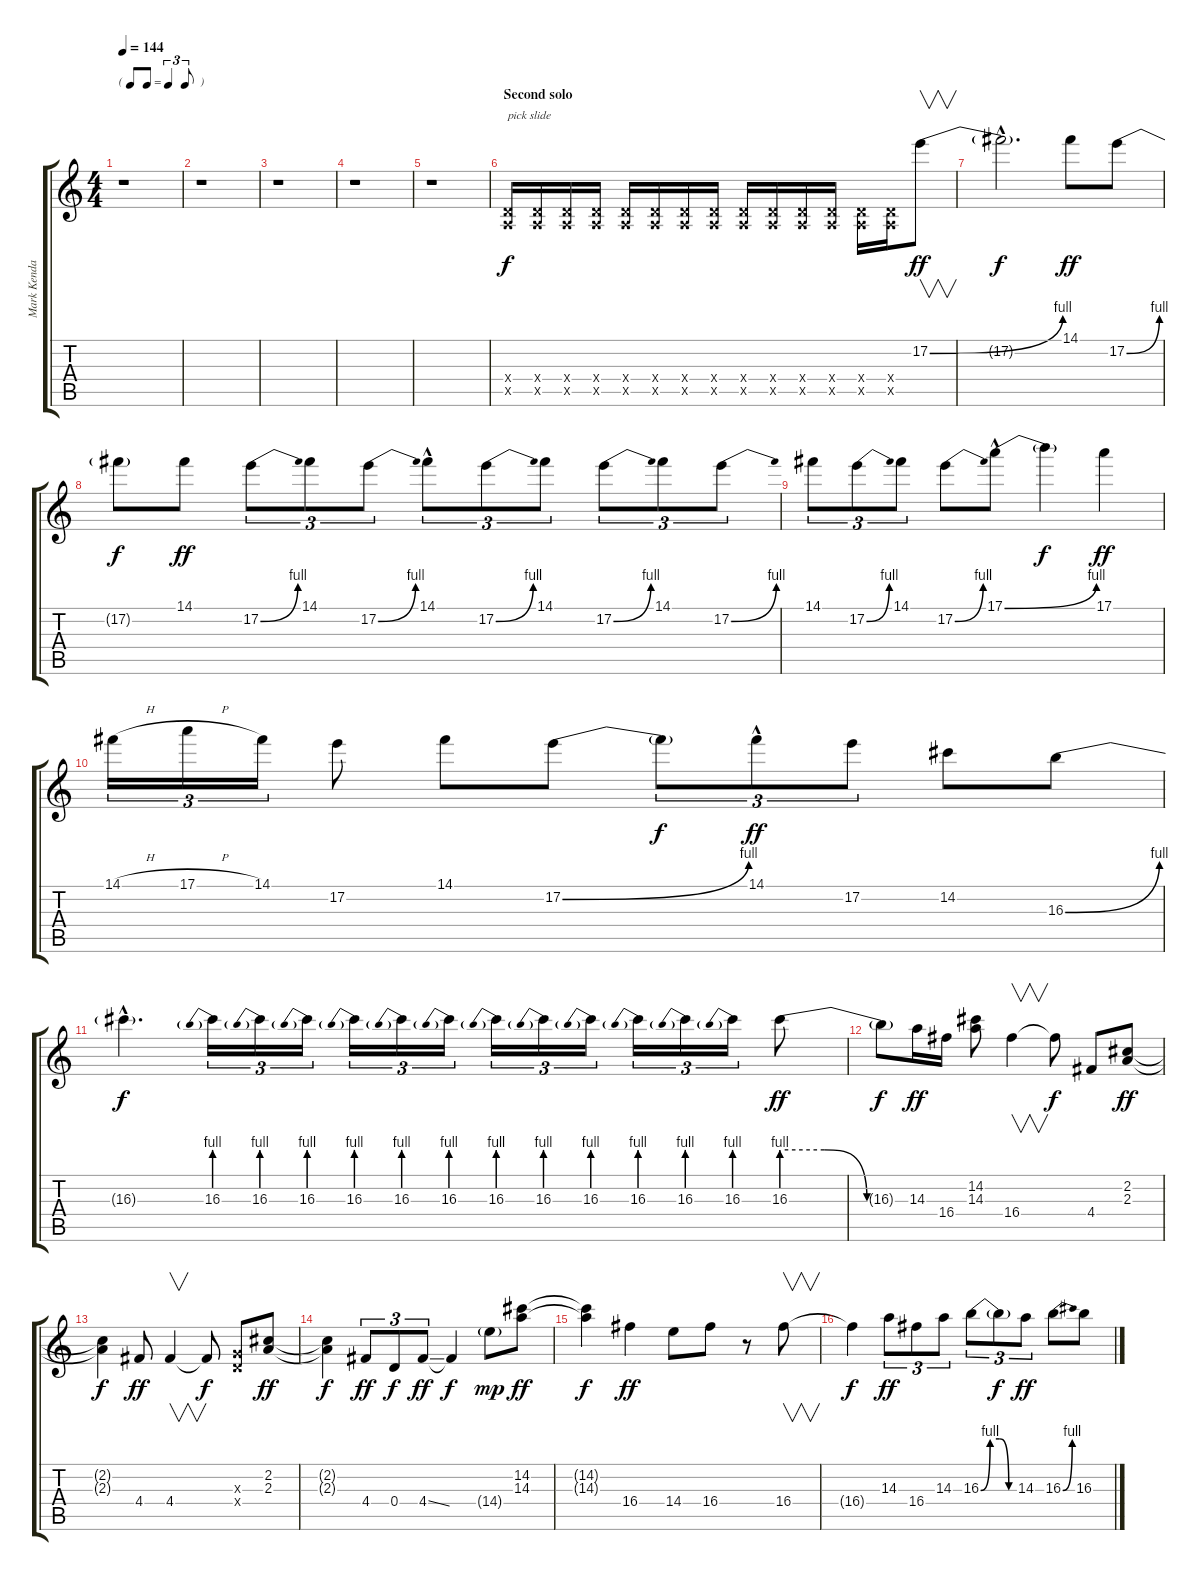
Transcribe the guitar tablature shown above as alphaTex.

\track ("Mark Kendall (disto)" "Mark Kenda") {instrument distortionguitar}
\staff {score tabs}
\tuning (E4 B3 G3 D3 A2 E2) {hide}
\ts (4 4)
\tf triplet8th
\tempo 144
\clef g2
\ks c
r.1{dy ff} |
r.1 |
r.1 |
r.1 |
r.1 |
\section ("" "Second solo")
(0.4{x} 0.5{x}).16{txt "pick slide" dy f} (0.4{x} 0.5{x}).16 (0.4{x} 0.5{x}).16 (0.4{x} 0.5{x}).16 (0.4{x} 0.5{x}).16 (0.4{x} 0.5{x}).16 (0.4{x} 0.5{x}).16 (0.4{x} 0.5{x}).16 (0.4{x} 0.5{x}).16 (0.4{x} 0.5{x}).16 (0.4{x} 0.5{x}).16 (0.4{x} 0.5{x}).16 (0.4{x} 0.5{x}).16 (0.4{x} 0.5{x}).16 17.2{be (bend 0 0 60 4)}.8{v dy ff} |
17.2{hac t}.2{d dy f} 14.1.8{dy ff} 17.2{be (bend 0 0 60 4)}.8 |
17.2{t}.8{dy f} 14.1.8{dy ff} 17.2{be (bend 0 0 60 4)}.8{tu (3 2)} 14.1.8{tu (3 2)} 17.2{be (bend 0 0 60 4)}.8{tu (3 2)} 14.1{hac}.8{tu (3 2)} 17.2{be (bend 0 0 60 4)}.8{tu (3 2)} 14.1.8{tu (3 2)} 17.2{be (bend 0 0 60 4)}.8{tu (3 2)} 14.1.8{tu (3 2)} 17.2{be (bend 0 0 60 4)}.8{tu (3 2)} |
14.1.8{tu (3 2)} 17.2{be (bend 0 0 60 4)}.8{tu (3 2)} 14.1.8{tu (3 2)} 17.2{be (bend 0 0 60 4)}.8 17.1{be (bend 0 0 60 4) hac}.8 17.1{t}.4{dy f} 17.1.4{dy ff} |
14.1{h}.16{tu (3 2)} 17.1{h}.16{tu (3 2)} 14.1.16{tu (3 2)} 17.2.8 14.1.8 17.2{be (bend 0 0 60 4)}.8 17.2{t}.8{tu (3 2) dy f} 14.1{hac}.8{tu (3 2) dy ff} 17.2.8{tu (3 2)} 14.2.8 16.3{be (bend 0 0 60 4)}.8 |
16.3{hac t}.4{d dy f} 16.3{be (prebend 0 4 60 4)}.16{tu (3 2)} 16.3{be (prebend 0 4 60 4)}.16{tu (3 2)} 16.3{be (prebend 0 4 60 4)}.16{tu (3 2)} 16.3{be (prebend 0 4 60 4)}.16{tu (3 2)} 16.3{be (prebend 0 4 60 4)}.16{tu (3 2)} 16.3{be (prebend 0 4 60 4)}.16{tu (3 2)} 16.3{be (prebend 0 4 60 4)}.16{tu (3 2)} 16.3{be (prebend 0 4 60 4)}.16{tu (3 2)} 16.3{be (prebend 0 4 60 4)}.16{tu (3 2)} 16.3{be (prebend 0 4 60 4)}.16{tu (3 2)} 16.3{be (prebend 0 4 60 4)}.16{tu (3 2)} 16.3{be (prebend 0 4 60 4)}.16{tu (3 2)} 16.3{be (custom 0 4 20 4 40 0 60 0)}.8{dy ff} |
16.3{t}.8{dy f} 14.3.16{dy ff} 16.4.16 (14.2 14.3).8 16.4.4{v} 16.4{t}.8{dy f} 4.4.8 (2.2 2.3).8{dy ff} |
(2.2{t} 2.3{t}).4{dy f} 4.4.8{dy ff} 4.4.4{v} 4.4{t}.8{dy f} (0.3{x} 0.4{x}).8 (2.2 2.3).8{dy ff} |
(2.2{t} 2.3{t}).4{dy f} 4.4.8{tu (3 2) dy ff} 0.4.8{tu (3 2) dy f} 4.4{ss}.8{tu (3 2) dy ff} 4.4{t}.4{dy f} 14.4{g}.8{dy mp} (14.2 14.3).8{dy ff} |
(14.2{t} 14.3{t}).4{dy f} 16.4.4{dy ff} 14.4.8 16.4.8 r.8 16.4.8{v} |
16.4{t}.4{dy f} 14.3.8{tu (3 2) dy ff} 16.4.8{tu (3 2)} 14.3.8{tu (3 2)} 16.3{be (custom 0 0 15 4 30 4 45 0 60 0)}.8{tu (3 2)} 16.3{t}.8{tu (3 2) dy f} 14.3.8{tu (3 2) dy ff} 16.3{be (bend 0 0 60 4)}.8 16.3.8
